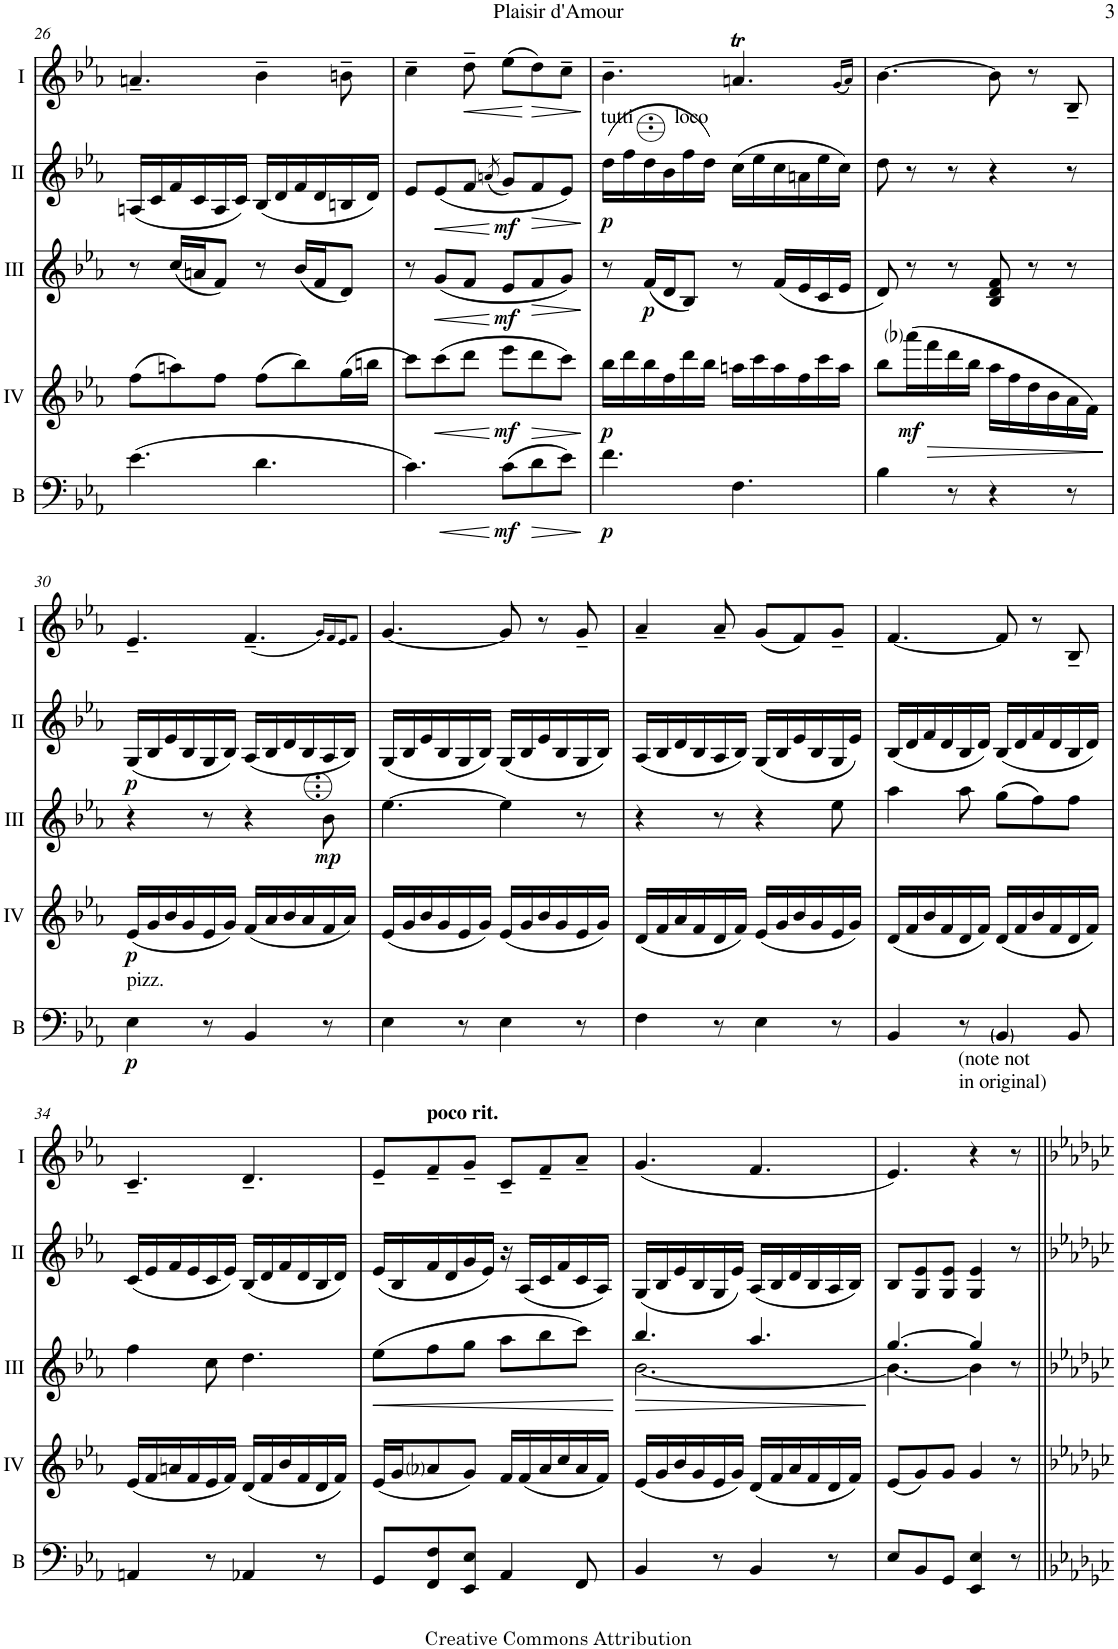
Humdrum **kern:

**kern	**dynam	**kern	**dynam	**kern	**dynam	**kern	**dynam	**kern	**dynam
*part5	*part5	*part4	*part4	*part3	*part3	*part2	*part2	*part1	*part1
*staff5	*staff5	*staff4	*staff4	*staff3	*staff3	*staff2	*staff2	*staff1	*staff1
*I"Bass	*	*I"Acc. 4	*	*I"Acc. 3	*	*I"Acc. 2	*	*I"Acc. 1	*
*I'B	*	*	*	*	*	*	*	*	*
!!LO:PB:g=z
*clefF4	*	*clefG2	*	*clefG2	*	*clefG2	*	*clefG2	*
*Trd7c12	*	*Trd7c12	*	*	*	*	*	*	*
*k[b-e-a-]	*	*k[b-e-a-]	*	*k[b-e-a-]	*	*k[b-e-a-]	*	*k[b-e-a-]	*
*M6/8	*	*M6/8	*	*M6/8	*	*M6/8	*	*M6/8	*
=26	=26	=26	=26	=26	=26	=26	=26	=26	=26
(4.e-\	.	(8ff\L	.	8r	.	(16an/LL	.	4.an~/	.
.	.	.	.	.	.	16cc/	.	.	.
.	.	8aan\)	.	(16cc/LL	.	16ff/	.	.	.
.	.	.	.	16an/J	.	16cc/	.	.	.
.	.	8ff\J	.	8f/J)	.	16a/	.	.	.
.	.	.	.	.	.	16cc/JJ)	.	.	.
4.d\	.	(8ff\L	.	8r	.	(16b-/LL	.	4b-~\	.
.	.	.	.	.	.	16dd/	.	.	.
.	.	8bb-\)	.	(16b-/LL	.	16ff/	.	.	.
.	.	.	.	16f/J	.	16dd/	.	.	.
.	.	(16gg\L	.	8d/J)	.	16bn/	.	8bn~\	.
.	.	16bbn\JJ	.	.	.	16dd/JJ)	.	.	.
=27	=27	=27	=27	=27	=27	=27	=27	=27	=27
!	!LO:HP:b	!	!	!	!	!	!	!	!
4.c\)	<	8ccc\L)	.	8r	.	8ee-/L	.	4cc~\	.
!	!	!	!LO:HP:b	!	!LO:HP:b	!	!LO:HP:b	!	!
.	.	(8ccc\	<	(8g/L	<	(8ee-/	<	.	.
!	!	!	!	!	!	!	!	!	!LO:HP:b
.	.	8ddd\J	.	8f/J	.	8ff/J	.	8dd~\	<
.	.	.	.	.	.	(8qaan/	.	.	.
!	!LO:DY:n=1:b	!	!LO:DY:n=1:b	!	!LO:DY:n=1:b	!	!LO:DY:n=1:b	!	!
(8c\L	[ mf	8eee-\L	[ mf	8e-/L	[ mf	8gg/L)	[ mf	(8ee-\L	.
!	!LO:HP:b	!	!LO:HP:b	!	!LO:HP:b	!	!LO:HP:b	!	!LO:HP:n=1:b
8d\	>	8ddd\	>	8f/	>	8ff/	>	8dd\)	[ >
8e-\J)	.	8ccc\J)	.	8g/J)	.	8ee-/J)	.	8cc~\J	.
.	]	.	]	.	]	.	]	.	]
=28	=28	=28	=28	=28	=28	=28	=28	=28	=28
!	!	!	!	!	!	!LO:TX:a:t=tutti        loco	!	!	!
!	!LO:DY:b	!	!LO:DY:b	!	!	!	!LO:DY:b	!	!
4.f\	p	16bb-\LL	p	8r	.	(16dd\LL	p	4.b-~\	.
.	.	16ddd\	.	.	.	16ff\	.	.	.
!	!	!	!	!	!LO:DY:b	!	!	!	!
.	.	16bb-\	.	(16f/LL	p	16dd\	.	.	.
.	.	16ff\	.	16d/J	.	16b-\	.	.	.
.	.	16ddd\	.	8B-/J)	.	16ff\	.	.	.
.	.	16bb-\JJ	.	.	.	16dd\JJ)	.	.	.
4.F\	.	16aan\LL	.	8r	.	(16cc\LL	.	4.ant/	.
.	.	16ccc\	.	.	.	16ee-\	.	.	.
.	.	16aa\	.	(16f/LL	.	16cc\	.	.	.
.	.	16ff\	.	16e-/	.	16an\	.	.	.
.	.	16ccc\	.	16c/	.	16ee-\	.	.	.
.	.	16aa\JJ	.	16e-/JJ	.	16cc\JJ)	.	.	.
.	.	.	.	.	.	.	.	(16qg/LL	.
.	.	.	.	.	.	.	.	16qa/JJ)	.
=29	=29	=29	=29	=29	=29	=29	=29	=29	=29
4B-\	.	8bb-\L	.	8d/)	.	8dd\	.	[4.b-\	.
!	!	!	!LO:DY:b	!	!	!	!	!	!
.	.	(16aaa-i\L	mf	8r	.	8r	.	.	.
!	!	!	!LO:HP:b	!	!	!	!	!	!
.	.	16fff\	>	.	.	.	.	.	.
8r	.	16ddd\	.	8r	.	8r	.	.	.
.	.	16bb-\JJ	.	.	.	.	.	.	.
4r	.	16aa-\LL	.	8B-/ 8d/ 8f/	.	4r	.	8b-\]	.
.	.	16ff\	.	.	.	.	.	.	.
.	.	16dd\	.	8r	.	.	.	8r	.
.	.	16b-\	.	.	.	.	.	.	.
8r	.	16a-\	.	8r	.	8r	.	8B-~/	.
.	.	16f\JJ)	.	.	.	.	.	.	.
.	.	.	]	.	.	.	.	.	.
!!LO:LB:g=z
=30	=30	=30	=30	=30	=30	=30	=30	=30	=30
!LO:TX:a:t=pizz.	!	!	!	!	!	!	!	!	!
!	!LO:DY:b	!	!LO:DY:b	!	!	!	!LO:DY:b	!	!
4E-\	p	(16e-/LL	p	4r	.	(16G/LL	p	4.e-~/	.
.	.	16g/	.	.	.	16B-/	.	.	.
.	.	16b-/	.	.	.	16e-/	.	.	.
.	.	16g/	.	.	.	16B-/	.	.	.
8r	.	16e-/	.	8r	.	16G/	.	.	.
.	.	16g/JJ)	.	.	.	16B-/JJ)	.	.	.
4BB-/	.	(16f/LL	.	4r	.	(16A-/LL	.	(<4.f~/	.
.	.	16a-/	.	.	.	16B-/	.	.	.
.	.	16b-/	.	.	.	16d/	.	.	.
.	.	16a-/	.	.	.	16B-/	.	.	.
!	!	!	!	!	!LO:DY:b	!	!	!	!
8r	.	16f/	.	8B-\	mp	16A-/	.	.	.
.	.	16a-/JJ)	.	.	.	16B-/JJ)	.	.	.
.	.	.	.	.	.	.	.	16qg/LL)	.
.	.	.	.	.	.	.	.	16qf/	.
.	.	.	.	.	.	.	.	16qe-/J	.
.	.	.	.	.	.	.	.	8qf/J	.
=31	=31	=31	=31	=31	=31	=31	=31	=31	=31
4E-\	.	(16e-/LL	.	[4.e-\	.	(16G/LL	.	[4.g/	.
.	.	16g/	.	.	.	16B-/	.	.	.
.	.	16b-/	.	.	.	16e-/	.	.	.
.	.	16g/	.	.	.	16B-/	.	.	.
8r	.	16e-/	.	.	.	16G/	.	.	.
.	.	16g/JJ)	.	.	.	16B-/JJ)	.	.	.
4E-\	.	(16e-/LL	.	4e-\]	.	(16G/LL	.	8g/]	.
.	.	16g/	.	.	.	16B-/	.	.	.
.	.	16b-/	.	.	.	16e-/	.	8r	.
.	.	16g/	.	.	.	16B-/	.	.	.
8r	.	16e-/	.	8r	.	16G/	.	8g~/	.
.	.	16g/JJ)	.	.	.	16B-/JJ)	.	.	.
=32	=32	=32	=32	=32	=32	=32	=32	=32	=32
4F\	.	(16d/LL	.	4r	.	(16A-/LL	.	4a-~/	.
.	.	16f/	.	.	.	16B-/	.	.	.
.	.	16a-/	.	.	.	16d/	.	.	.
.	.	16f/	.	.	.	16B-/	.	.	.
8r	.	16d/	.	8r	.	16A-/	.	8a-~/	.
.	.	16f/JJ)	.	.	.	16B-/JJ)	.	.	.
4E-\	.	(16e-/LL	.	4r	.	(16G/LL	.	(8g/L	.
.	.	16g/	.	.	.	16B-/	.	.	.
.	.	16b-/	.	.	.	16e-/	.	8f/)	.
.	.	16g/	.	.	.	16B-/	.	.	.
8r	.	16e-/	.	8e-\	.	16G/	.	8g~/J	.
.	.	16g/JJ)	.	.	.	16e-/JJ)	.	.	.
=33	=33	=33	=33	=33	=33	=33	=33	=33	=33
4BB-/	.	(16d/LL	.	4a-\	.	(16B-/LL	.	[4.f/	.
.	.	16f/	.	.	.	16d/	.	.	.
.	.	16b-/	.	.	.	16f/	.	.	.
.	.	16f/	.	.	.	16d/	.	.	.
8r	.	16d/	.	8a-\	.	16B-/	.	.	.
.	.	16f/JJ)	.	.	.	16d/JJ)	.	.	.
!LO:TX:b:t=(note not	!	!	!	!	!	!	!	!	!
!LO:TX:b:t=in original)	!	!	!	!	!	!	!	!	!
4BB-/	.	(16d/LL	.	(8g\L	.	(16B-/LL	.	8f/]	.
.	.	16f/	.	.	.	16d/	.	.	.
.	.	16b-/	.	8f\)	.	16f/	.	8r	.
.	.	16f/	.	.	.	16d/	.	.	.
8BB-/	.	16d/	.	8f\J	.	16B-/	.	8B-~/	.
.	.	16f/JJ)	.	.	.	16d/JJ)	.	.	.
!!LO:LB:g=z
=34	=34	=34	=34	=34	=34	=34	=34	=34	=34
4AAn/	.	(16e-/LL	.	4f\	.	(16c/LL	.	4.c~/	.
.	.	16f/	.	.	.	16e-/	.	.	.
.	.	16an/	.	.	.	16f/	.	.	.
.	.	16f/	.	.	.	16e-/	.	.	.
8r	.	16e-/	.	8c\	.	16c/	.	.	.
.	.	16f/JJ)	.	.	.	16e-/JJ)	.	.	.
4AA-X/	.	(16d/LL	.	4.d\	.	(16B-/LL	.	4.d~/	.
.	.	16f/	.	.	.	16d/	.	.	.
.	.	16b-/	.	.	.	16f/	.	.	.
.	.	16f/	.	.	.	16d/	.	.	.
8r	.	16d/	.	.	.	16B-/	.	.	.
.	.	16f/JJ)	.	.	.	16d/JJ)	.	.	.
=35	=35	=35	=35	=35	=35	=35	=35	=35	=35
!	!	!	!	!	!LO:HP:b	!	!	!	!
8GG/L	.	(16e-/LL	.	(8e-\L	<	(16e-/LL	.	8e-~/L	.
.	.	16g/J	.	.	.	16B-/	.	.	.
!	!	!	!	!	!	!	!	!LO:TX:a:B:t=poco rit.	!
8FF/ 8F/	.	8a-i/	.	8f\	.	16f/	.	8f~/	.
.	.	.	.	.	.	16d/	.	.	.
8EE-/ 8E-/J	.	8g/J)	.	8g\J	.	16g/	.	8g~/J	.
.	.	.	.	.	.	16e-/JJ)	.	.	.
4AA-/	.	16f/LL	.	8a-\L	.	16r	.	8c~/L	.
.	.	(16f/	.	.	.	(16A-/LL	.	.	.
.	.	16a-/	.	8b-\	.	16c/	.	8f~/	.
.	.	16cc/	.	.	.	16f/	.	.	.
8FF/	.	16a-/	.	8cc\J)	.	16c/	.	8a-~/J	.
.	.	16f/JJ)	.	.	.	16A-/JJ)	.	.	.
.	.	.	.	.	[	.	.	.	.
=36	=36	=36	=36	=36	=36	=36	=36	=36	=36
!	!	!	!	!	!LO:HP:b	!	!	!	!
*	*	*	*	*^	*	*	*	*	*
4BB-/	.	(16e-/LL	.	4.b-/	[2.B-\	>	(16G/LL	.	(4.g/	.
.	.	16g/	.	.	.	.	16B-/	.	.	.
.	.	16b-/	.	.	.	.	16e-/	.	.	.
.	.	16g/	.	.	.	.	16B-/	.	.	.
8r	.	16e-/	.	.	.	.	16G/	.	.	.
.	.	16g/JJ)	.	.	.	.	16e-/JJ)	.	.	.
4BB-/	.	(16d/LL	.	4.a-/	.	.	(16A-/LL	.	4.f/	.
.	.	16f/	.	.	.	.	16B-/	.	.	.
.	.	16a-/	.	.	.	.	16d/	.	.	.
.	.	16f/	.	.	.	.	16B-/	.	.	.
8r	.	16d/	.	.	.	.	16A-/	.	.	.
.	.	16f/JJ)	.	.	.	.	16B-/JJ)	.	.	.
*	*	*	*	*v	*v	*	*	*	*	*
.	.	.	.	.	]	.	.	.	.
=37	=37	=37	=37	=37	=37	=37	=37	=37	=37
*	*	*	*	*^	*	*	*	*	*
8E-/L	.	(8e-/L	.	[4.g/	4.B-\_	.	8B-/L	.	4.e-/)	.
8BB-/	.	8g/)	.	.	.	.	8G/ 8e-/	.	.	.
8GG/J	.	8g/J	.	.	.	.	8G/ 8e-/J	.	.	.
4EE-/ 4E-/	.	4g/	.	4g/]	4B-\]	.	4G/ 4e-/	.	4r	.
8r	.	8r	.	8r	8ryy	.	8r	.	8r	.
*	*	*	*	*v	*v	*	*	*	*	*
=||	=||	=||	=||	=||	=||	=||	=||	=||	=||
*-	*-	*-	*-	*-	*-	*-	*-	*-	*-
